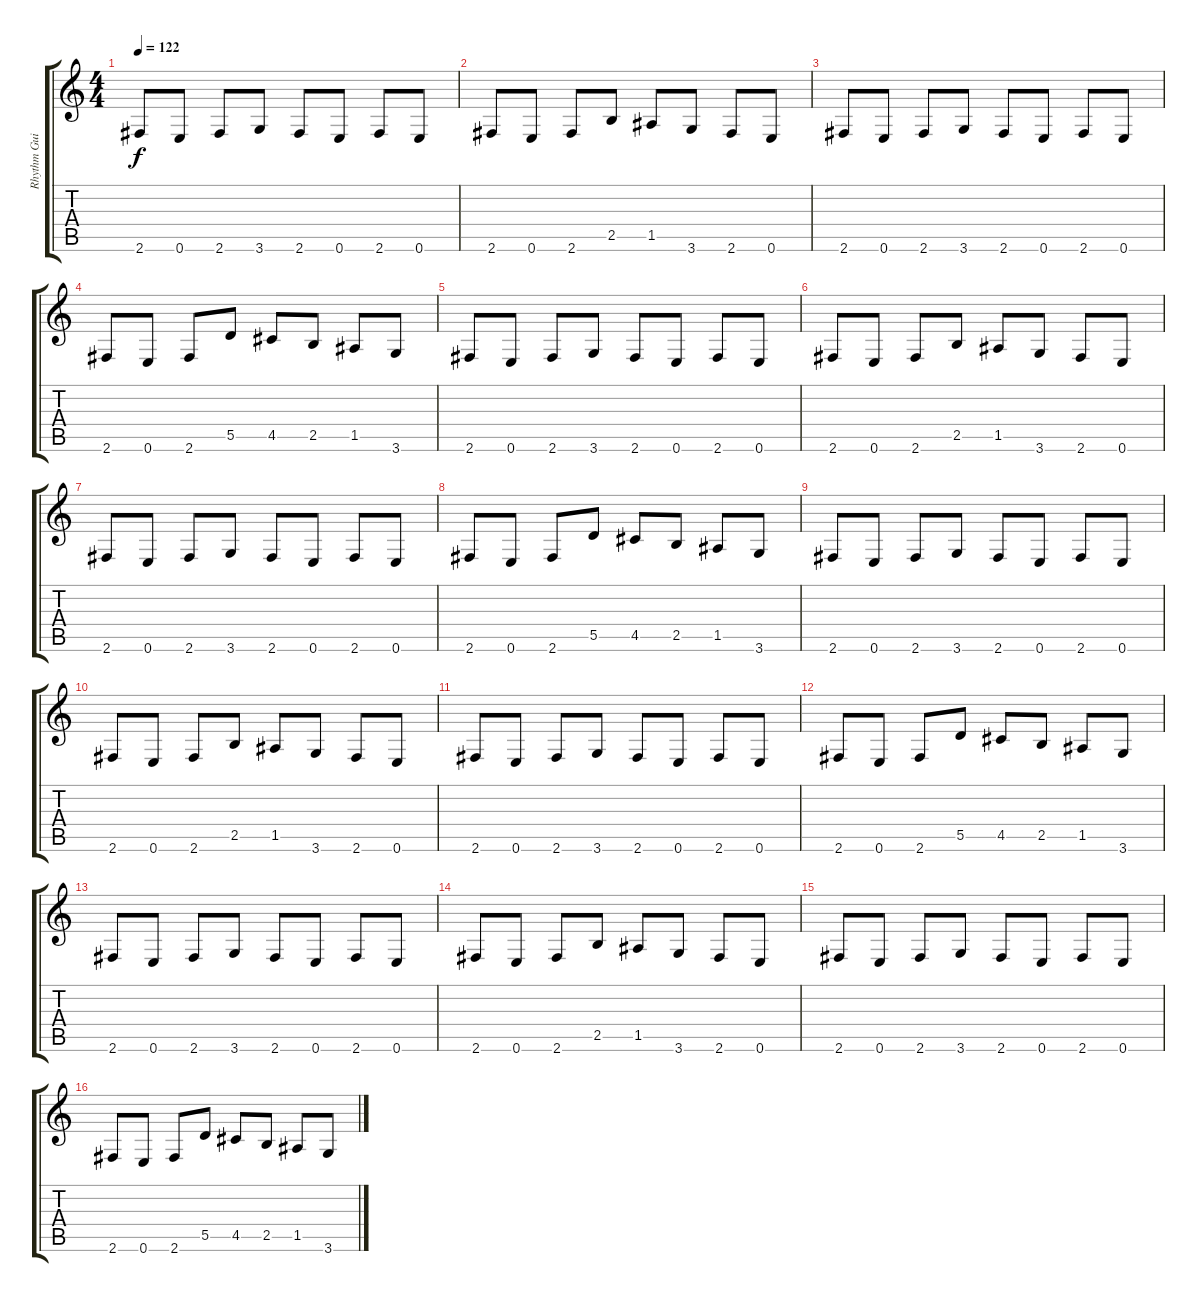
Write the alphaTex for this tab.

\track ("Rhythm Guitar" "Rhythm Gui") {instrument electricguitarmuted}
\staff {score tabs}
\tuning (E4 B3 G3 D3 A2 E2) {hide}
\ts (4 4)
\tempo 122
\clef g2
\ks c
2.6.8{dy f} 0.6.8 2.6.8 3.6.8 2.6.8 0.6.8 2.6.8 0.6.8 |
2.6.8 0.6.8 2.6.8 2.5.8 1.5.8 3.6.8 2.6.8 0.6.8 |
2.6.8 0.6.8 2.6.8 3.6.8 2.6.8 0.6.8 2.6.8 0.6.8 |
2.6.8 0.6.8 2.6.8 5.5.8 4.5.8 2.5.8 1.5.8 3.6.8 |
2.6.8 0.6.8 2.6.8 3.6.8 2.6.8 0.6.8 2.6.8 0.6.8 |
2.6.8 0.6.8 2.6.8 2.5.8 1.5.8 3.6.8 2.6.8 0.6.8 |
2.6.8 0.6.8 2.6.8 3.6.8 2.6.8 0.6.8 2.6.8 0.6.8 |
2.6.8 0.6.8 2.6.8 5.5.8 4.5.8 2.5.8 1.5.8 3.6.8 |
2.6.8 0.6.8 2.6.8 3.6.8 2.6.8 0.6.8 2.6.8 0.6.8 |
2.6.8 0.6.8 2.6.8 2.5.8 1.5.8 3.6.8 2.6.8 0.6.8 |
2.6.8 0.6.8 2.6.8 3.6.8 2.6.8 0.6.8 2.6.8 0.6.8 |
2.6.8 0.6.8 2.6.8 5.5.8 4.5.8 2.5.8 1.5.8 3.6.8 |
2.6.8 0.6.8 2.6.8 3.6.8 2.6.8 0.6.8 2.6.8 0.6.8 |
2.6.8 0.6.8 2.6.8 2.5.8 1.5.8 3.6.8 2.6.8 0.6.8 |
2.6.8 0.6.8 2.6.8 3.6.8 2.6.8 0.6.8 2.6.8 0.6.8 |
2.6.8 0.6.8 2.6.8 5.5.8 4.5.8 2.5.8 1.5.8 3.6.8
